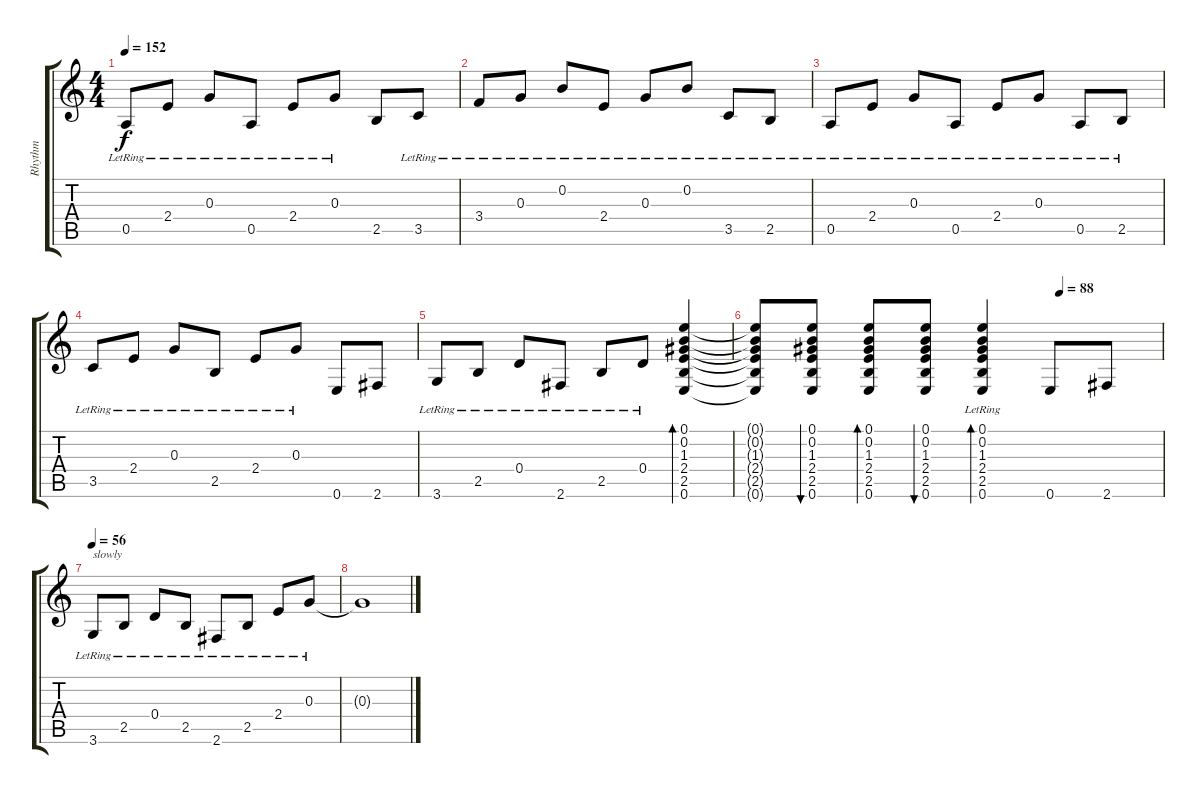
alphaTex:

\track ("Rhythm" "Rhythm") {instrument acousticguitarsteel}
\staff {score tabs}
\tuning (E4 B3 G3 D3 A2 E2) {hide}
\ts (4 4)
\tempo 152
\clef g2
\ks c
0.5{lr}.8{dy f} 2.4{lr}.8 0.3{lr}.8 0.5{lr}.8 2.4{lr}.8 0.3{lr}.8 2.5.8 3.5{lr}.8 |
3.4{lr}.8 0.3{lr}.8 0.2{lr}.8 2.4{lr}.8 0.3{lr}.8 0.2{lr}.8 3.5{lr}.8 2.5{lr}.8 |
0.5{lr}.8 2.4{lr}.8 0.3{lr}.8 0.5{lr}.8 2.4{lr}.8 0.3{lr}.8 0.5{lr}.8 2.5{lr}.8 |
3.5{lr}.8 2.4{lr}.8 0.3{lr}.8 2.5{lr}.8 2.4{lr}.8 0.3{lr}.8 0.6.8 2.6.8 |
3.6{lr}.8 2.5{lr}.8 0.4{lr}.8 2.6{lr}.8 2.5{lr}.8 0.4{lr}.8 (0.1 0.2 1.3 2.4 2.5 0.6).4{bd 60} |
\tempo (88 0.75)
(0.1{t} 0.2{t} 1.3{t} 2.4{t} 2.5{t} 0.6{t}).8 (0.1 0.2 1.3 2.4 2.5 0.6).8{bu 60} (0.1 0.2 1.3 2.4 2.5 0.6).8{bd 60} (0.1 0.2 1.3 2.4 2.5 0.6).8{bu 60} (0.1{lr} 0.2{lr} 1.3{lr} 2.4{lr} 2.5{lr} 0.6).4{bd 60} 0.6.8 2.6.8 |
\tempo 56
3.6{lr}.8{txt "slowly"} 2.5{lr}.8 0.4{lr}.8 2.5{lr}.8 2.6{lr}.8 2.5{lr}.8 2.4{lr}.8 0.3{lr}.8 |
0.3{t}.1
